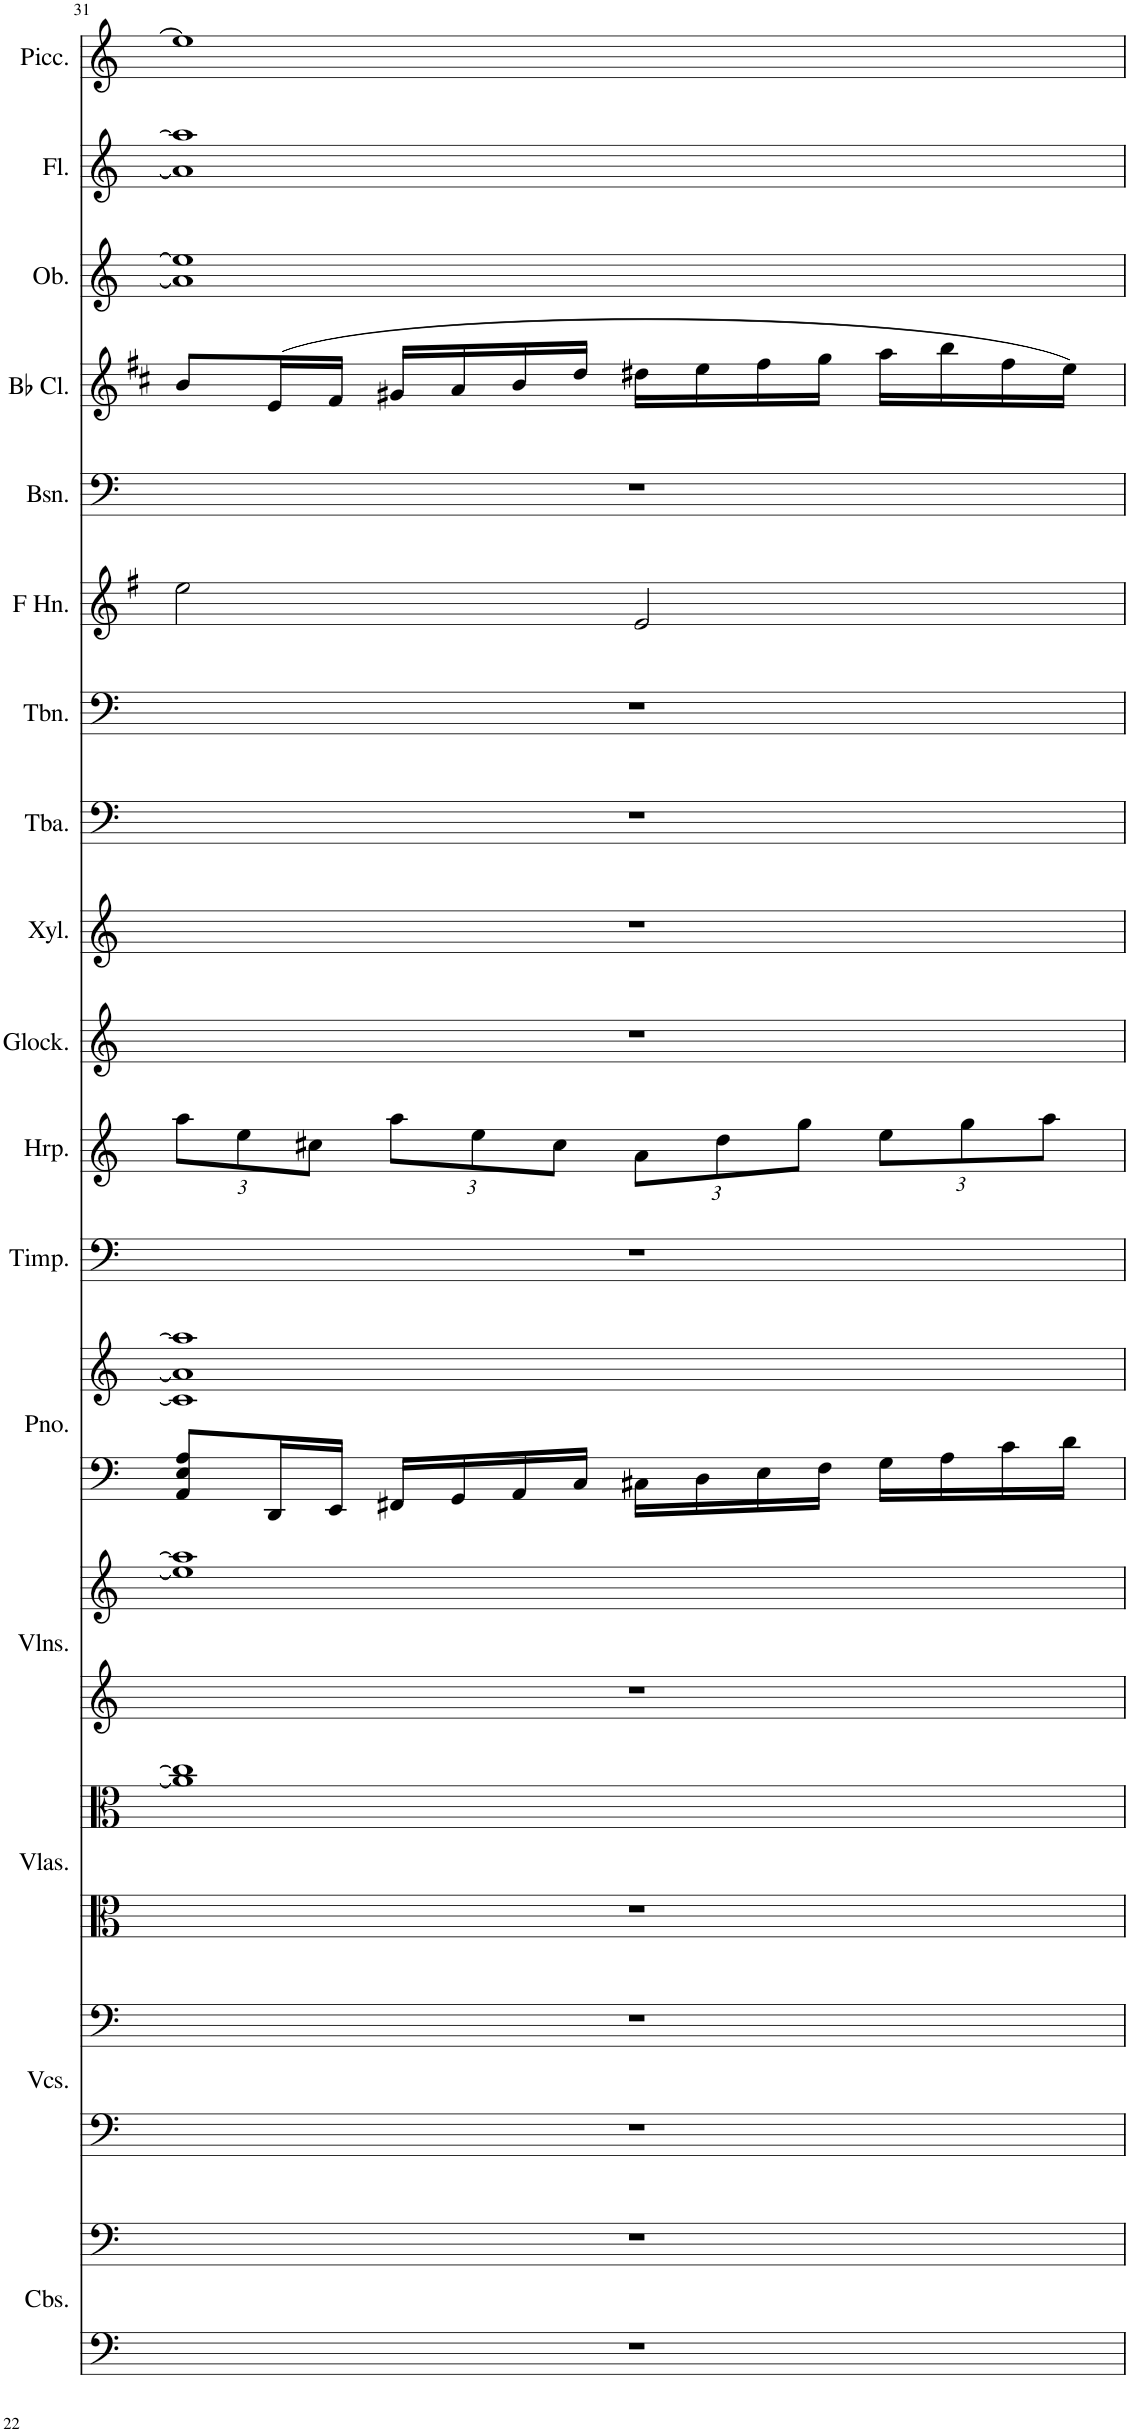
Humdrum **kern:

**kern	**kern	**kern	**kern	**kern	**kern	**kern	**kern	**kern	**kern	**kern	**kern	**kern	**kern	**kern	**kern	**kern	**kern	**kern	**kern	**kern	**kern
*part17	*part17	*part16	*part16	*part15	*part15	*part14	*part14	*part13	*part13	*part12	*part11	*part10	*part9	*part8	*part7	*part6	*part5	*part4	*part3	*part2	*part1
*staff22	*staff21	*staff20	*staff19	*staff18	*staff17	*staff16	*staff15	*staff14	*staff13	*staff12	*staff11	*staff10	*staff9	*staff8	*staff7	*staff6	*staff5	*staff4	*staff3	*staff2	*staff1
*I"Contrabasses	*	*I"Violoncellos	*	*I"Violas	*	*I"Violins	*	*I"Piano	*	*I"Timpani	*I"Harp	*I"Glockenspiel	*I"Xylophone	*I"Tuba	*I"Trombone	*I"Horn in F	*I"Bassoon	*I"Bb Clarinet	*I"Oboe	*I"Flute	*I"Piccolo
*I'Cbs.	*	*I'Vcs.	*	*I'Vlas.	*	*I'Vlns.	*	*I'Pno.	*	*I'Timp.	*I'Hrp.	*I'Glock.	*I'Xyl.	*I'Tba.	*I'Tbn.	*	*I'Bsn.	*I'Bb Cl.	*I'Ob.	*I'Fl.	*I'Picc.
!!LO:PB:g=z
*clefF4	*clefF4	*clefF4	*clefF4	*clefC3	*clefC3	*clefG2	*clefG2	*clefF4	*clefG2	*clefF4	*clefG2	*clefG2	*clefG2	*clefF4	*clefF4	*clefG2	*clefF4	*clefG2	*clefG2	*clefG2	*clefG2
*Trd7c12	*Trd7c12	*	*	*	*	*	*	*	*	*	*	*Trd-14c-24	*Trd-7c-12	*	*	*Trd4c7	*	*Trd1c2	*	*	*Trd-7c-12
*k[]	*k[]	*k[]	*k[]	*k[]	*k[]	*k[]	*k[]	*k[]	*k[]	*k[]	*k[]	*k[]	*k[]	*k[]	*k[]	*k[f#]	*k[]	*k[f#c#]	*k[]	*k[]	*k[]
*M4/4	*M4/4	*M4/4	*M4/4	*M4/4	*M4/4	*M4/4	*M4/4	*M4/4	*M4/4	*M4/4	*M4/4	*M4/4	*M4/4	*M4/4	*M4/4	*M4/4	*M4/4	*M4/4	*M4/4	*M4/4	*M4/4
*	*	*	*	*	*	*	*	*	*	*	*Xbrackettup	*	*	*	*	*	*	*	*	*	*
=31	=31	=31	=31	=31	=31	=31	=31	=31	=31	=31	=31	=31	=31	=31	=31	=31	=31	=31	=31	=31	=31
1r	1r	1r	1r	1r	1a] 1cc#]	1r	1ee] 1aa]	8AA/ 8E/ 8A/L	1c#] 1a] 1aa]	1r	12aa\L	1r	1r	1r	1r	2ee\	1r	8b/L	1a] 1ee]	1a] 1aa]	1ee]
.	.	.	.	.	.	.	.	.	.	.	12ee\	.	.	.	.	.	.	.	.	.	.
.	.	.	.	.	.	.	.	16DD/L	.	.	.	.	.	.	.	.	.	(16e/L	.	.	.
.	.	.	.	.	.	.	.	.	.	.	12cc#X\J	.	.	.	.	.	.	.	.	.	.
.	.	.	.	.	.	.	.	16EE/JJ	.	.	.	.	.	.	.	.	.	16f#/JJ	.	.	.
.	.	.	.	.	.	.	.	16FF#X/LL	.	.	12aa\L	.	.	.	.	.	.	16g#X/LL	.	.	.
.	.	.	.	.	.	.	.	16GG/	.	.	.	.	.	.	.	.	.	16a/	.	.	.
.	.	.	.	.	.	.	.	.	.	.	12ee\	.	.	.	.	.	.	.	.	.	.
.	.	.	.	.	.	.	.	16AA/	.	.	.	.	.	.	.	.	.	16b/	.	.	.
.	.	.	.	.	.	.	.	.	.	.	12cc#\J	.	.	.	.	.	.	.	.	.	.
.	.	.	.	.	.	.	.	16C/JJ	.	.	.	.	.	.	.	.	.	16dd/JJ	.	.	.
.	.	.	.	.	.	.	.	16C#X\LL	.	.	12a\L	.	.	.	.	2e/	.	16dd#X\LL	.	.	.
.	.	.	.	.	.	.	.	16D\	.	.	.	.	.	.	.	.	.	16ee\	.	.	.
.	.	.	.	.	.	.	.	.	.	.	12dd\	.	.	.	.	.	.	.	.	.	.
.	.	.	.	.	.	.	.	16E\	.	.	.	.	.	.	.	.	.	16ff#\	.	.	.
.	.	.	.	.	.	.	.	.	.	.	12gg\J	.	.	.	.	.	.	.	.	.	.
.	.	.	.	.	.	.	.	16F\JJ	.	.	.	.	.	.	.	.	.	16gg\JJ	.	.	.
.	.	.	.	.	.	.	.	16G\LL	.	.	12ee\L	.	.	.	.	.	.	16aa\LL	.	.	.
.	.	.	.	.	.	.	.	16A\	.	.	.	.	.	.	.	.	.	16bb\	.	.	.
.	.	.	.	.	.	.	.	.	.	.	12gg\	.	.	.	.	.	.	.	.	.	.
.	.	.	.	.	.	.	.	16c\	.	.	.	.	.	.	.	.	.	16ff#\	.	.	.
.	.	.	.	.	.	.	.	.	.	.	12aa\J	.	.	.	.	.	.	.	.	.	.
.	.	.	.	.	.	.	.	16d\JJ	.	.	.	.	.	.	.	.	.	16ee\JJ)	.	.	.
=	=	=	=	=	=	=	=	=	=	=	=	=	=	=	=	=	=	=	=	=	=
*-	*-	*-	*-	*-	*-	*-	*-	*-	*-	*-	*-	*-	*-	*-	*-	*-	*-	*-	*-	*-	*-
